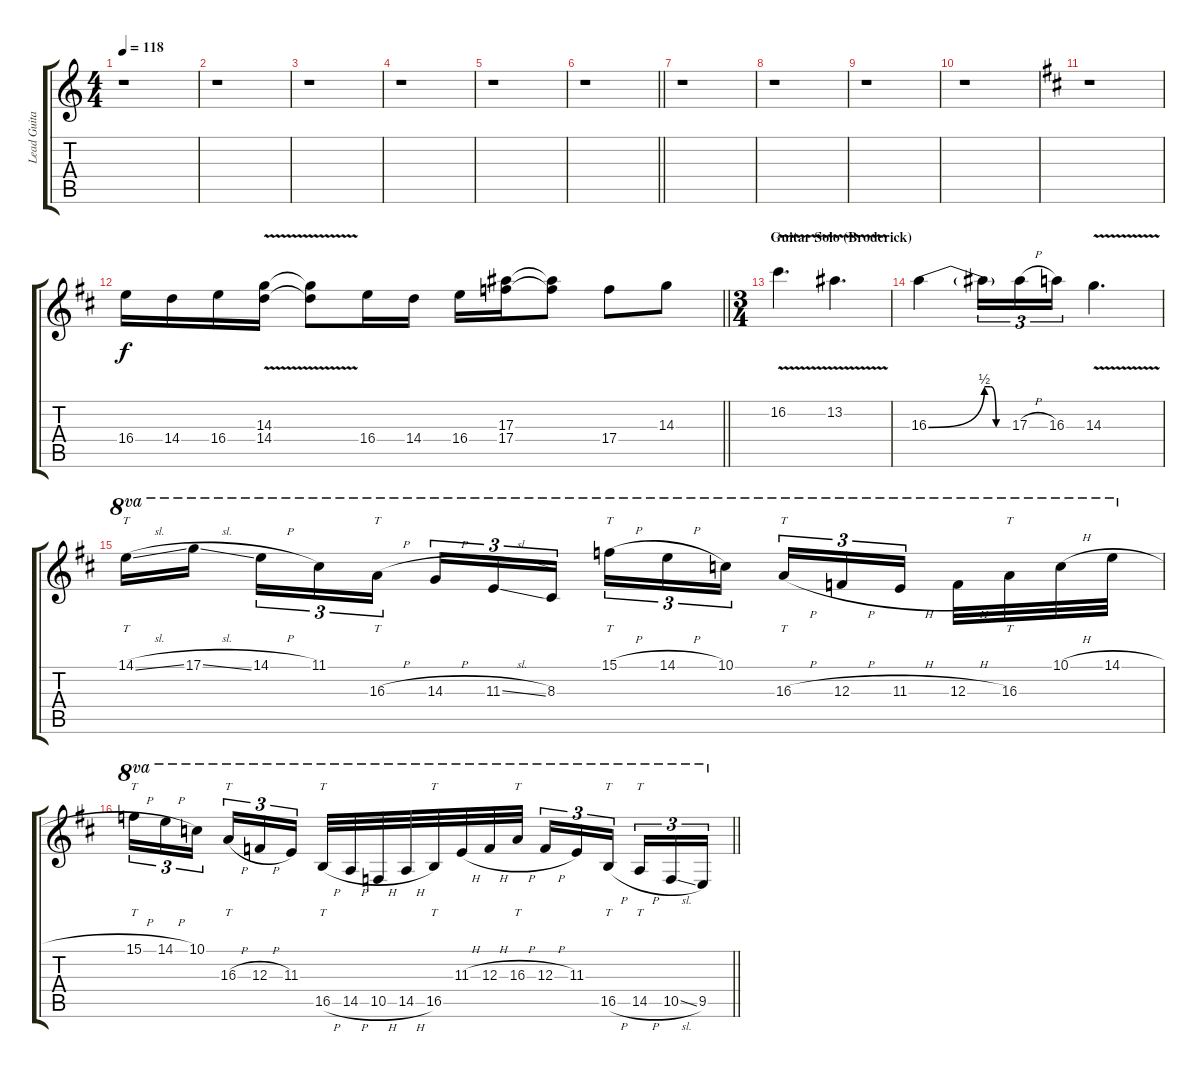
\track ("Lead Guitar 1" "Lead Guita") {instrument distortionguitar}
\staff {score tabs}
\tuning (D4 A3 F3 C3 G2 D2) {hide}
\ts (4 4)
\tempo 118
\clef g2
\ks aminor
r.1{dy f} |
r.1 |
r.1 |
r.1 |
r.1 |
\barLineRight lightlight
r.1 |
r.1 |
r.1 |
r.1 |
r.1 |
\ks bminor
r.1 |
\barLineRight lightlight
16.4.16 14.4.16 16.4.16 (14.3{v} 14.4{v}).16 (14.3{v t} 14.4{v t}).8 16.4.16 14.4.16 16.4.16 (17.3 17.4).16 (17.3{t} 17.4{t}).8 17.4.8 14.3.8 |
\ts (3 4)
\section ("" "Guitar Solo (Broderick)")
16.2{v}.4{d} 13.2{v}.4{d} |
16.3{be (bend 0 0 60 2)}.4 16.3{be (custom 0 2 15 2 30 0 60 0) t}.16{tu (3 2)} 17.3{h}.16{tu (3 2)} 16.3.16{tu (3 2)} 14.3{v}.4{d} |
14.1{sl}.16{tt ot 8va} 17.1{sl}.16{ot 8va beam splitsecondary} 14.1{h}.16{tu (3 2) ot 8va} 11.1.16{tu (3 2) ot 8va} 16.3{h}.16{tt tu (3 2) ot 8va} 14.3{h}.16{tu (3 2) ot 8va} 11.3{sl}.16{tu (3 2) ot 8va} 8.3.16{tu (3 2) ot 8va beam splitsecondary} 15.1{h}.16{tt tu (3 2) ot 8va} 14.1{h}.16{tu (3 2) ot 8va} 10.1.16{tu (3 2) ot 8va} 16.3{h}.16{tt tu (3 2) ot 8va} 12.3{h}.16{tu (3 2) ot 8va} 11.3{h}.16{tu (3 2) ot 8va beam splitsecondary} 12.3{h}.32{ot 8va} 16.3.32{tt ot 8va} 10.1{h}.32{ot 8va} 14.1{h}.32{ot 8va} |
\barLineRight lightlight
15.1{h}.16{tt tu (3 2) ot 8va} 14.1{h}.16{tu (3 2) ot 8va} 10.1.16{tu (3 2) ot 8va beam splitsecondary} 16.3{h}.16{tt tu (3 2) ot 8va} 12.3{h}.16{tu (3 2) ot 8va} 11.3.16{tu (3 2) ot 8va} 16.5{h}.32{tt ot 8va} 14.5{h}.32{ot 8va} 10.5{h}.32{ot 8va} 14.5{h}.32{ot 8va} 16.5.32{tt ot 8va} 11.3{h}.32{ot 8va} 12.3{h}.32{ot 8va} 16.3{h}.32{tt ot 8va} 12.3{h}.16{tu (3 2) ot 8va} 11.3.16{tu (3 2) ot 8va} 16.5{h}.16{tt tu (3 2) ot 8va beam splitsecondary} 14.5{h}.16{tt tu (3 2) ot 8va} 10.5{sl}.16{tu (3 2) ot 8va} 9.5.16{tu (3 2) ot 8va}
